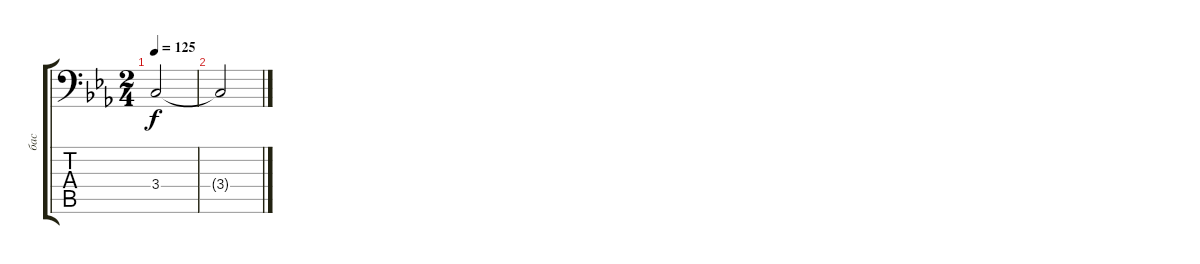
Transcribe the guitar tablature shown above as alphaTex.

\track ("бас" "бас") {instrument electricbassfinger}
\staff {score tabs}
\tuning (C3 G2 D2 A1 E1 B0) {hide}
\ts (2 4)
\tempo 125
\clef f4
\ks cminor
3.4{t}.2{dy f} |
3.4{t}.2
